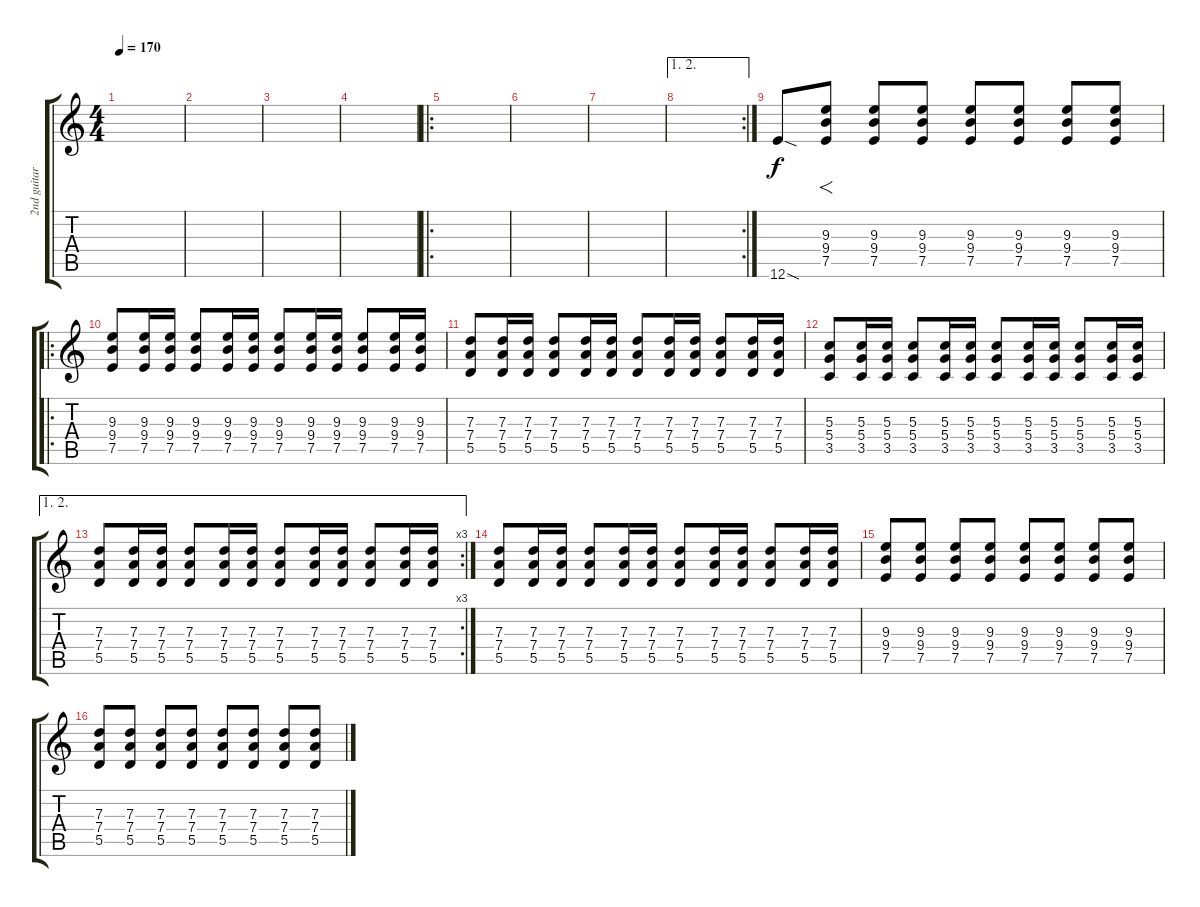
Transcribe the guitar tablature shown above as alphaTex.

\track ("2nd guitar" "2nd guitar") {instrument distortionguitar}
\staff {score tabs}
\tuning (E4 B3 G3 D3 A2 E2) {hide}
\ts (4 4)
\tempo 170
\clef g2
\ks c
|
|
|
|
\ro
|
|
|
\ae (1 2)
\rc 2
|
12.6{sod}.8{volume 8} (9.3 9.4 7.5).8{f} (9.3 9.4 7.5).8 (9.3 9.4 7.5).8 (9.3 9.4 7.5).8 (9.3 9.4 7.5).8 (9.3 9.4 7.5).8 (9.3 9.4 7.5).8 |
\ro
(9.3 9.4 7.5).8 (9.3 9.4 7.5).16 (9.3 9.4 7.5).16 (9.3 9.4 7.5).8 (9.3 9.4 7.5).16 (9.3 9.4 7.5).16 (9.3 9.4 7.5).8 (9.3 9.4 7.5).16 (9.3 9.4 7.5).16 (9.3 9.4 7.5).8 (9.3 9.4 7.5).16 (9.3 9.4 7.5).16 |
(7.3 7.4 5.5).8 (7.3 7.4 5.5).16 (7.3 7.4 5.5).16 (7.3 7.4 5.5).8 (7.3 7.4 5.5).16 (7.3 7.4 5.5).16 (7.3 7.4 5.5).8 (7.3 7.4 5.5).16 (7.3 7.4 5.5).16 (7.3 7.4 5.5).8 (7.3 7.4 5.5).16 (7.3 7.4 5.5).16 |
(5.3 5.4 3.5).8 (5.3 5.4 3.5).16 (5.3 5.4 3.5).16 (5.3 5.4 3.5).8 (5.3 5.4 3.5).16 (5.3 5.4 3.5).16 (5.3 5.4 3.5).8 (5.3 5.4 3.5).16 (5.3 5.4 3.5).16 (5.3 5.4 3.5).8 (5.3 5.4 3.5).16 (5.3 5.4 3.5).16 |
\ae (1 2)
\rc 3
(7.3 7.4 5.5).8 (7.3 7.4 5.5).16 (7.3 7.4 5.5).16 (7.3 7.4 5.5).8 (7.3 7.4 5.5).16 (7.3 7.4 5.5).16 (7.3 7.4 5.5).8 (7.3 7.4 5.5).16 (7.3 7.4 5.5).16 (7.3 7.4 5.5).8 (7.3 7.4 5.5).16 (7.3 7.4 5.5).16 |
(7.3 7.4 5.5).8 (7.3 7.4 5.5).16 (7.3 7.4 5.5).16 (7.3 7.4 5.5).8 (7.3 7.4 5.5).16 (7.3 7.4 5.5).16 (7.3 7.4 5.5).8 (7.3 7.4 5.5).16 (7.3 7.4 5.5).16 (7.3 7.4 5.5).8 (7.3 7.4 5.5).16 (7.3 7.4 5.5).16 |
(9.3 9.4 7.5).8 (9.3 9.4 7.5).8 (9.3 9.4 7.5).8 (9.3 9.4 7.5).8 (9.3 9.4 7.5).8 (9.3 9.4 7.5).8 (9.3 9.4 7.5).8 (9.3 9.4 7.5).8 |
(7.3 7.4 5.5).8 (7.3 7.4 5.5).8 (7.3 7.4 5.5).8 (7.3 7.4 5.5).8 (7.3 7.4 5.5).8 (7.3 7.4 5.5).8 (7.3 7.4 5.5).8 (7.3 7.4 5.5).8
